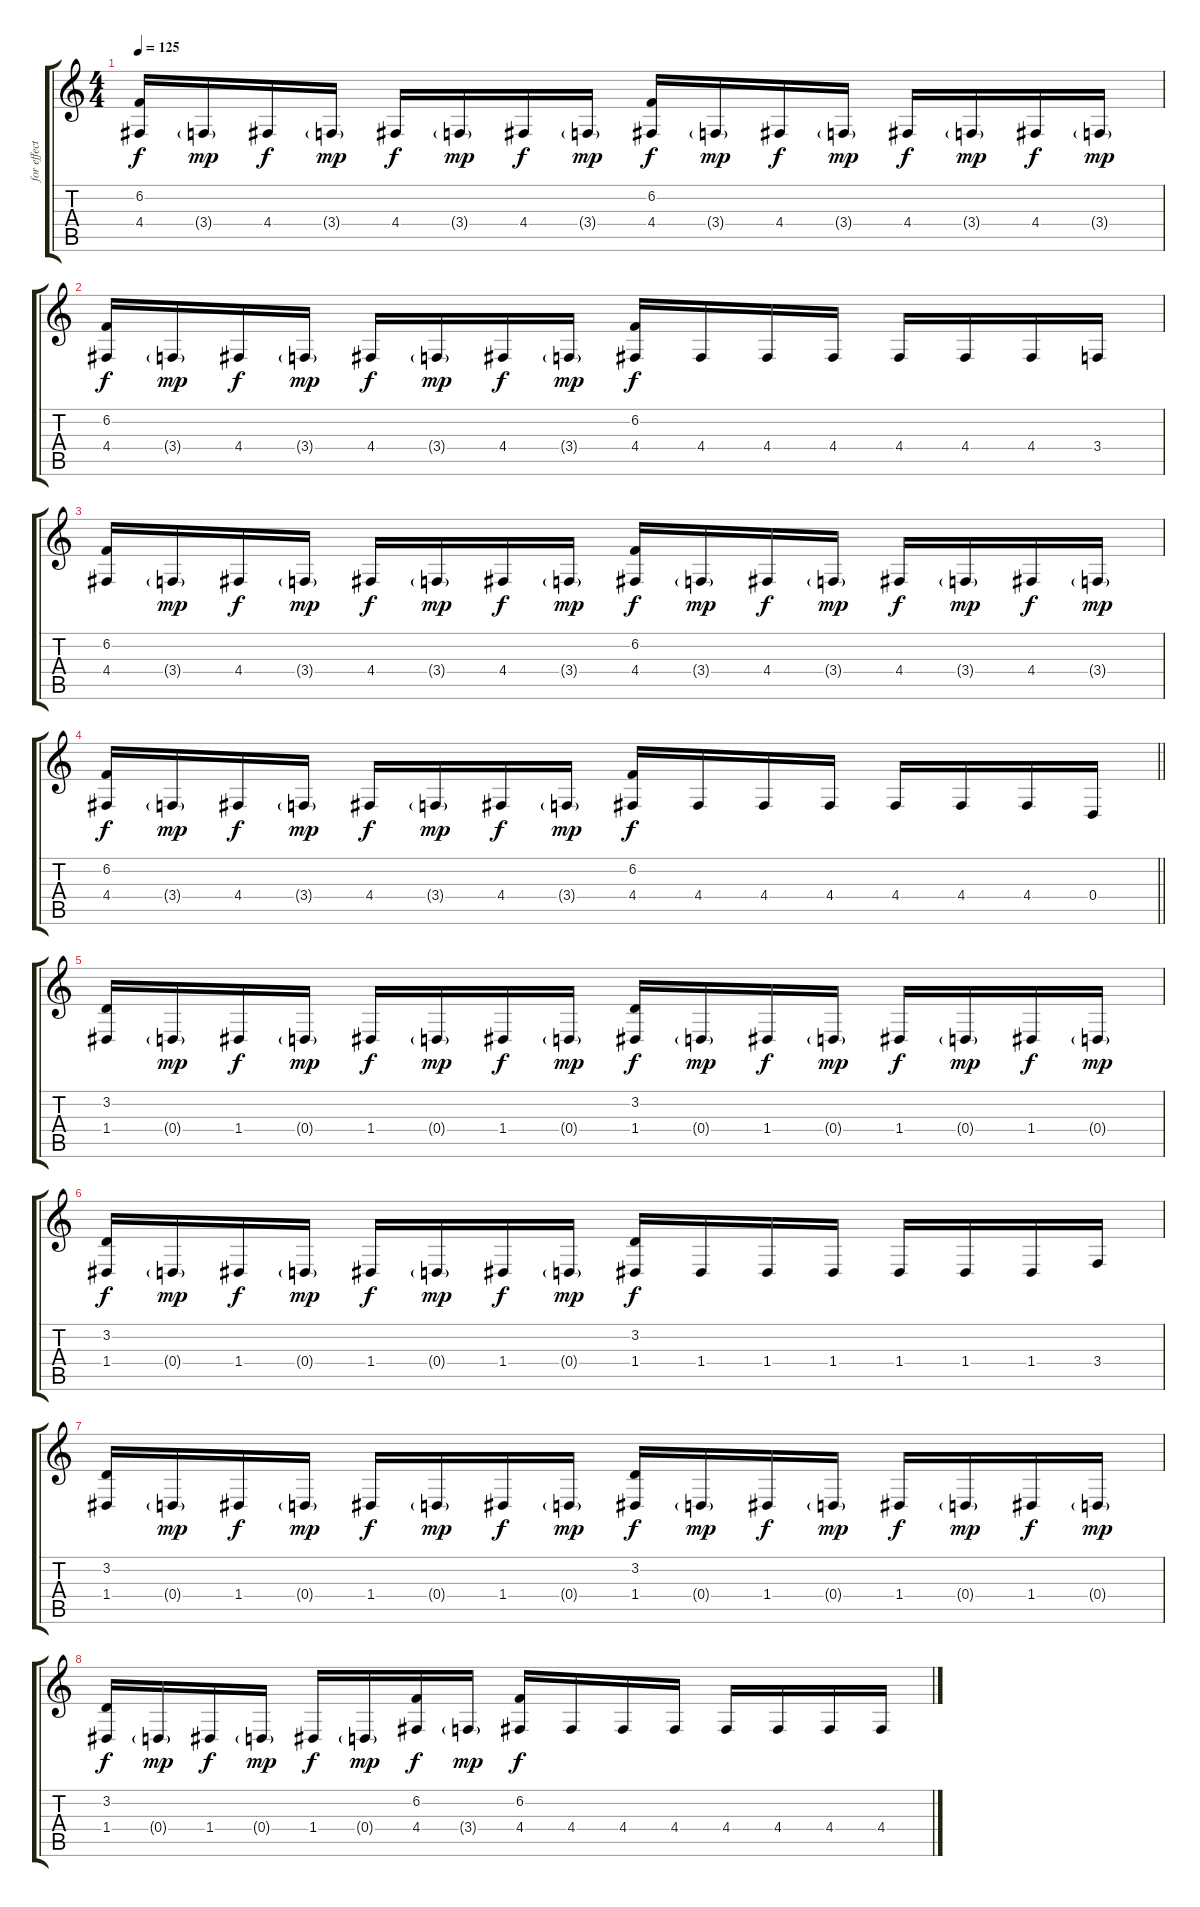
\track ("for effect" "for effect") {instrument lead4chiff}
\staff {score tabs}
\tuning (E4 B3 G3 D3 A2 E2) {hide}
\ts (4 4)
\tempo 125
\clef g2
\ks c
(6.2 4.4).16{dy f} 3.4{g}.16{dy mp} 4.4.16{dy f} 3.4{g}.16{dy mp} 4.4.16{dy f} 3.4{g}.16{dy mp} 4.4.16{dy f} 3.4{g}.16{dy mp} (6.2 4.4).16{dy f} 3.4{g}.16{dy mp} 4.4.16{dy f} 3.4{g}.16{dy mp} 4.4.16{dy f} 3.4{g}.16{dy mp} 4.4.16{dy f} 3.4{g}.16{dy mp} |
(6.2 4.4).16{dy f} 3.4{g}.16{dy mp} 4.4.16{dy f} 3.4{g}.16{dy mp} 4.4.16{dy f} 3.4{g}.16{dy mp} 4.4.16{dy f} 3.4{g}.16{dy mp} (6.2 4.4).16{dy f} 4.4.16 4.4.16 4.4.16 4.4.16 4.4.16 4.4.16 3.4.16 |
(6.2 4.4).16 3.4{g}.16{dy mp} 4.4.16{dy f} 3.4{g}.16{dy mp} 4.4.16{dy f} 3.4{g}.16{dy mp} 4.4.16{dy f} 3.4{g}.16{dy mp} (6.2 4.4).16{dy f} 3.4{g}.16{dy mp} 4.4.16{dy f} 3.4{g}.16{dy mp} 4.4.16{dy f} 3.4{g}.16{dy mp} 4.4.16{dy f} 3.4{g}.16{dy mp} |
\barLineRight lightlight
(6.2 4.4).16{dy f} 3.4{g}.16{dy mp} 4.4.16{dy f} 3.4{g}.16{dy mp} 4.4.16{dy f} 3.4{g}.16{dy mp} 4.4.16{dy f} 3.4{g}.16{dy mp} (6.2 4.4).16{dy f} 4.4.16 4.4.16 4.4.16 4.4.16 4.4.16 4.4.16 0.4.16 |
(3.2 1.4).16 0.4{g}.16{dy mp} 1.4.16{dy f} 0.4{g}.16{dy mp} 1.4.16{dy f} 0.4{g}.16{dy mp} 1.4.16{dy f} 0.4{g}.16{dy mp} (3.2 1.4).16{dy f} 0.4{g}.16{dy mp} 1.4.16{dy f} 0.4{g}.16{dy mp} 1.4.16{dy f} 0.4{g}.16{dy mp} 1.4.16{dy f} 0.4{g}.16{dy mp} |
(3.2 1.4).16{dy f} 0.4{g}.16{dy mp} 1.4.16{dy f} 0.4{g}.16{dy mp} 1.4.16{dy f} 0.4{g}.16{dy mp} 1.4.16{dy f} 0.4{g}.16{dy mp} (3.2 1.4).16{dy f} 1.4.16 1.4.16 1.4.16 1.4.16 1.4.16 1.4.16 3.4.16 |
(3.2 1.4).16 0.4{g}.16{dy mp} 1.4.16{dy f} 0.4{g}.16{dy mp} 1.4.16{dy f} 0.4{g}.16{dy mp} 1.4.16{dy f} 0.4{g}.16{dy mp} (3.2 1.4).16{dy f} 0.4{g}.16{dy mp} 1.4.16{dy f} 0.4{g}.16{dy mp} 1.4.16{dy f} 0.4{g}.16{dy mp} 1.4.16{dy f} 0.4{g}.16{dy mp} |
(3.2 1.4).16{dy f} 0.4{g}.16{dy mp} 1.4.16{dy f} 0.4{g}.16{dy mp} 1.4.16{dy f} 0.4{g}.16{dy mp} (6.2 4.4).16{dy f} 3.4{g}.16{dy mp} (6.2 4.4).16{dy f} 4.4.16 4.4.16 4.4.16 4.4.16 4.4.16 4.4.16 4.4.16
